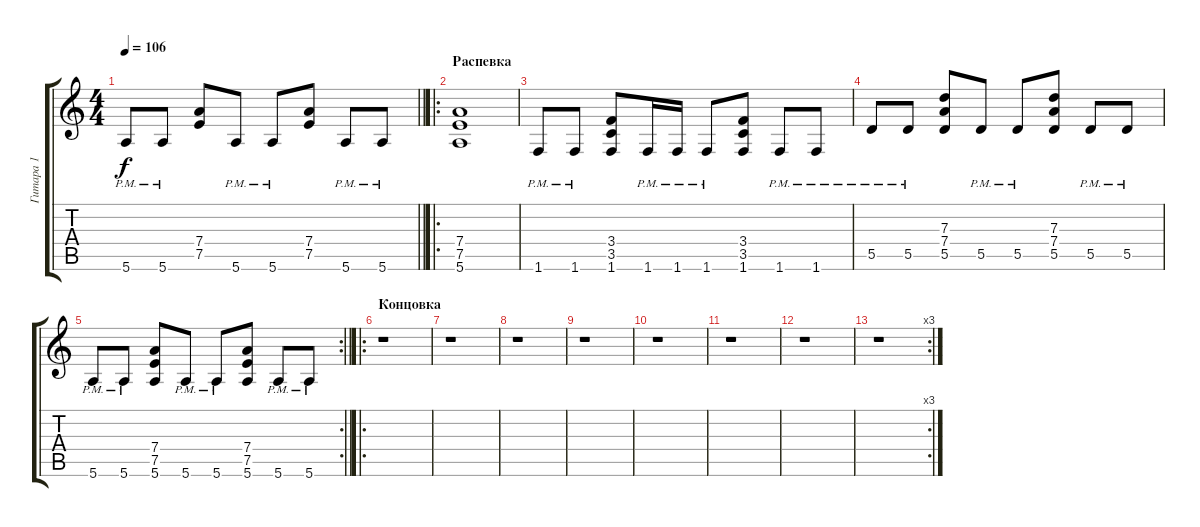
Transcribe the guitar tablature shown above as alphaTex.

\track ("Гитара 1" "Гитара 1") {instrument distortionguitar}
\staff {score tabs}
\tuning (E4 B3 G3 D3 A2 E2) {hide}
\ts (4 4)
\tempo 106
\clef g2
\barLineRight lightlight
\ks c
5.6{pm}.8{dy f} 5.6{pm}.8 (7.4 7.5).8 5.6{pm}.8 5.6{pm}.8 (7.4 7.5).8 5.6{pm}.8 5.6{pm}.8 |
\ro
\section ("" "Распевка")
(7.4 7.5 5.6).1 |
1.6{pm}.8 1.6{pm}.8 (3.4 3.5 1.6).8 1.6{pm}.16 1.6{pm}.16 1.6{pm}.8 (3.4 3.5 1.6).8 1.6{pm}.8 1.6{pm}.8 |
5.5{pm}.8 5.5{pm}.8 (7.3 7.4 5.5).8 5.5{pm}.8 5.5{pm}.8 (7.3 7.4 5.5).8 5.5{pm}.8 5.5{pm}.8 |
\rc 2
\barLineRight lightlight
5.6{pm}.8 5.6{pm}.8 (7.4 7.5 5.6).8 5.6{pm}.8 5.6{pm}.8 (7.4 7.5 5.6).8 5.6{pm}.8 5.6{pm}.8 |
\ro
\section ("" "Концовка")
r.1 |
r.1 |
r.1 |
r.1 |
r.1 |
r.1 |
r.1 |
\rc 3
r.1
